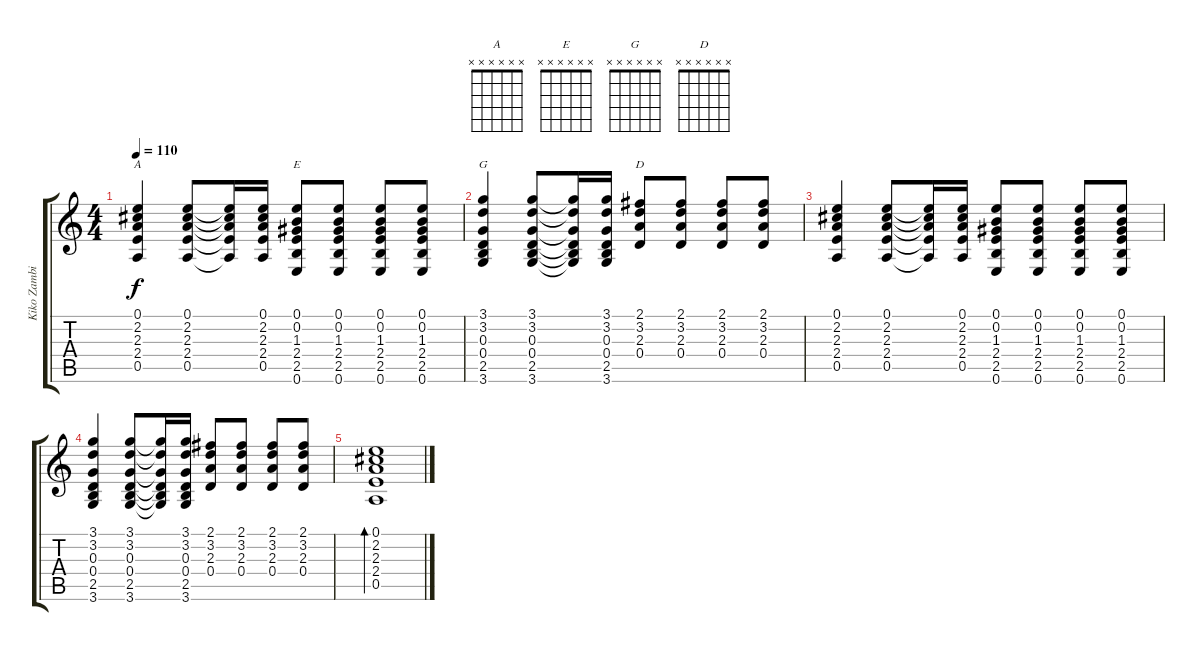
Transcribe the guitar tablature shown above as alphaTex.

\track ("Kiko Zambianchi" "Kiko Zambi") {instrument acousticguitarsteel}
\staff {score tabs}
\tuning (E4 B3 G3 D3 A2 E2) {hide}
\chord ("A" x x x x x x)
\chord ("E" x x x x x x)
\chord ("G" x x x x x x)
\chord ("D" x x x x x x)
\ts (4 4)
\tempo 110
\clef g2
\ks c
(0.1 2.2 2.3 2.4 0.5).4{ch "A" dy f} (0.1 2.2 2.3 2.4 0.5).8 (0.1{t} 2.2{t} 2.3{t} 2.4{t} 0.5{t}).16 (0.1 2.2 2.3 2.4 0.5).16 (0.1 0.2 1.3 2.4 2.5 0.6).8{ch "E"} (0.1 0.2 1.3 2.4 2.5 0.6).8 (0.1 0.2 1.3 2.4 2.5 0.6).8 (0.1 0.2 1.3 2.4 2.5 0.6).8 |
(3.1 3.2 0.3 0.4 2.5 3.6).4{ch "G"} (3.1 3.2 0.3 0.4 2.5 3.6).8 (3.1{t} 3.2{t} 0.3{t} 0.4{t} 2.5{t} 3.6{t}).16 (3.1 3.2 0.3 0.4 2.5 3.6).16 (2.1 3.2 2.3 0.4).8{ch "D"} (2.1 3.2 2.3 0.4).8 (2.1 3.2 2.3 0.4).8 (2.1 3.2 2.3 0.4).8 |
(0.1 2.2 2.3 2.4 0.5).4 (0.1 2.2 2.3 2.4 0.5).8 (0.1{t} 2.2{t} 2.3{t} 2.4{t} 0.5{t}).16 (0.1 2.2 2.3 2.4 0.5).16 (0.1 0.2 1.3 2.4 2.5 0.6).8 (0.1 0.2 1.3 2.4 2.5 0.6).8 (0.1 0.2 1.3 2.4 2.5 0.6).8 (0.1 0.2 1.3 2.4 2.5 0.6).8 |
(3.1 3.2 0.3 0.4 2.5 3.6).4 (3.1 3.2 0.3 0.4 2.5 3.6).8 (3.1{t} 3.2{t} 0.3{t} 0.4{t} 2.5{t} 3.6{t}).16 (3.1 3.2 0.3 0.4 2.5 3.6).16 (2.1 3.2 2.3 0.4).8 (2.1 3.2 2.3 0.4).8 (2.1 3.2 2.3 0.4).8 (2.1 3.2 2.3 0.4).8 |
(0.1 2.2 2.3 2.4 0.5).1{bd 240}
